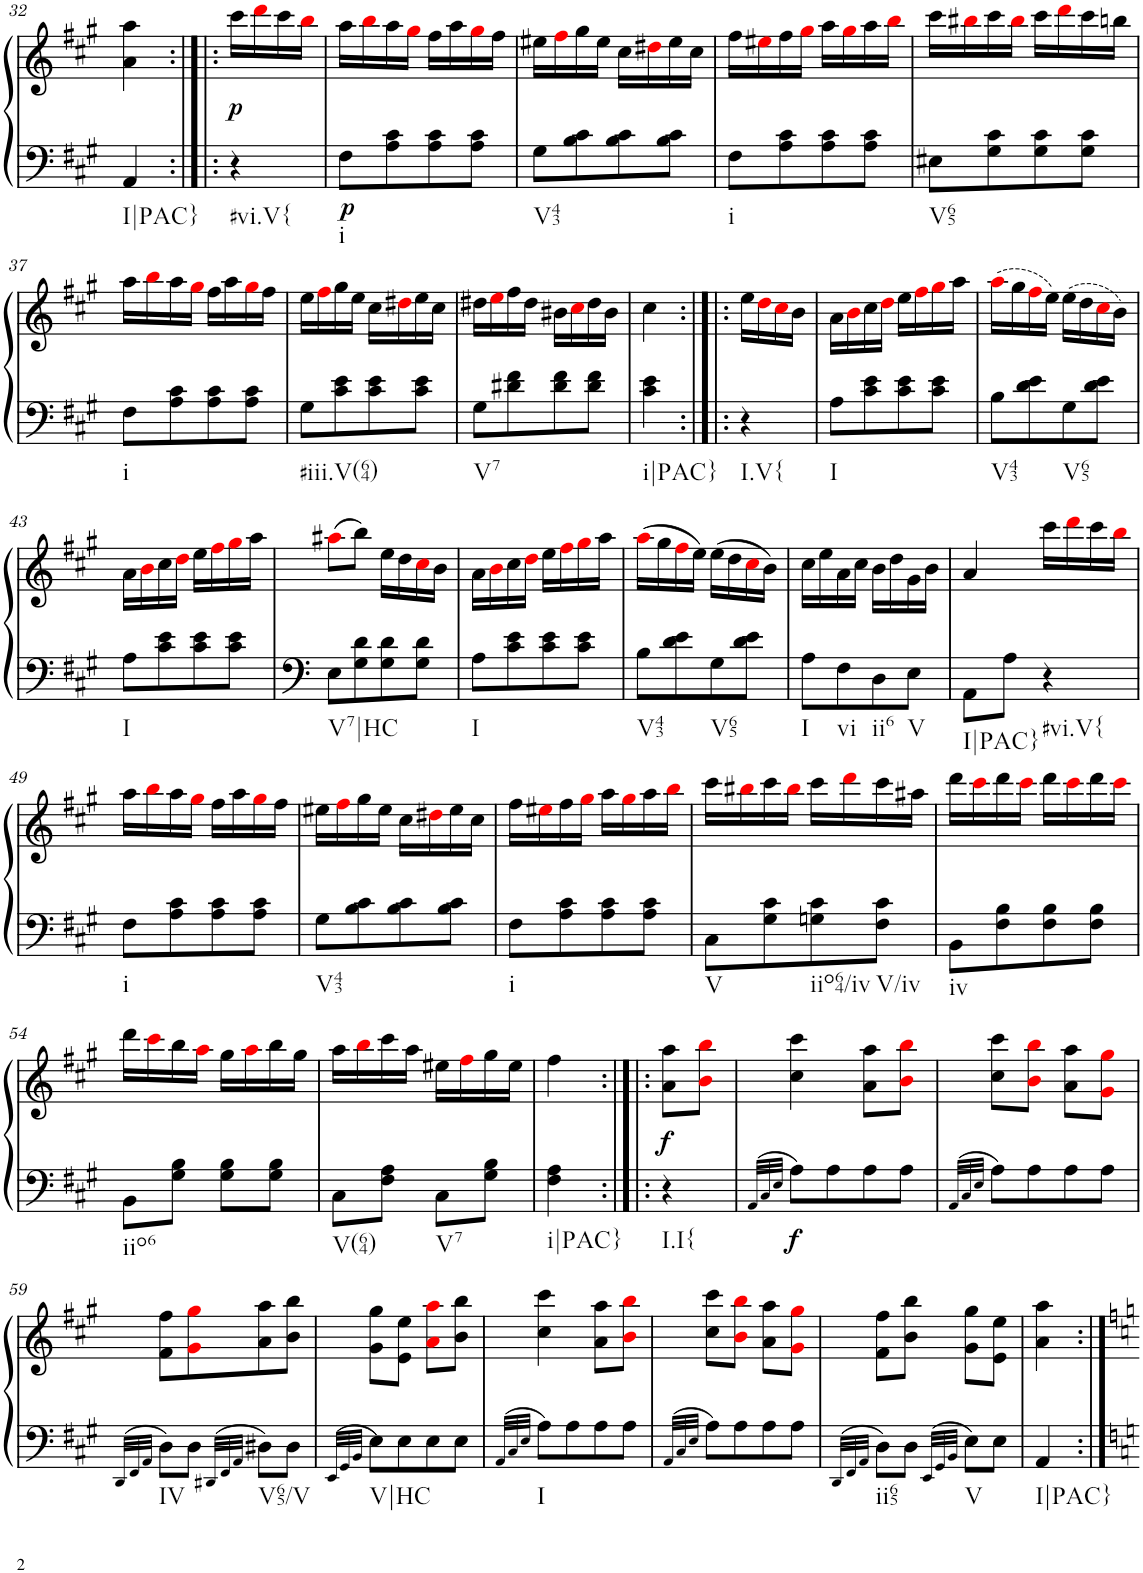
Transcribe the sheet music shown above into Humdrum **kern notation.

**kern	**kern	**dynam
*part1	*part1	*part1
*staff2	*staff1	*staff1/2
*I"Piano, Piano right	*	*
*I'Pno.	*	*
!!LO:PB:g=z
*clefF4	*clefG2	*
*k[f#c#g#]	*k[f#c#g#]	*
*M2/4	*M2/4	*
=32	=32	=32
!LO:TX:b:t=I|PAC}	!	!
4AA/	4a\ 4aa\	.
=32X3:|!|:	=32X3:|!|:	=32X3:|!|:
!LO:TX:b:t=#vi.V{	!	!
!	!	!LO:DY:b
4r	16ccc#\LL	p
.	16dddi\	.
.	16ccc#\	.
.	16bbi\JJ	.
=33	=33	=33
!LO:TX:b:t=i	!	!
!	!	!LO:DY:b=2
8F#\L	16aa\LL	p
.	16bbi\	.
8A\ 8c#\	16aa\	.
.	16gg#i\JJ	.
8A\ 8c#\	16ff#\LL	.
.	16aa\	.
8A\ 8c#\J	16gg#i\	.
.	16ff#\JJ	.
=34	=34	=34
!LO:TX:b:t=V43	!	!
8G#\L	16ee#X\LL	.
.	16ff#i\	.
8B\ 8c#\	16gg#\	.
.	16ee#\JJ	.
8B\ 8c#\	16cc#\LL	.
.	16dd#Xi\	.
8B\ 8c#\J	16ee#\	.
.	16cc#\JJ	.
=35	=35	=35
!LO:TX:b:t=i	!	!
8F#\L	16ff#\LL	.
.	16ee#Xi\	.
8A\ 8c#\	16ff#\	.
.	16gg#i\JJ	.
8A\ 8c#\	16aa\LL	.
.	16gg#i\	.
8A\ 8c#\J	16aa\	.
.	16bbi\JJ	.
=36	=36	=36
!LO:TX:b:t=V65	!	!
8E#X\L	16ccc#\LL	.
.	16bb#Xi\	.
8G#\ 8c#\	16ccc#\	.
.	16bb#i\JJ	.
8G#\ 8c#\	16ccc#\LL	.
.	16dddi\	.
8G#\ 8c#\J	16ccc#\	.
.	16bbn\JJ	.
!!LO:LB:g=z
=37	=37	=37
!LO:TX:b:t=i	!	!
8F#\L	16aa\LL	.
.	16bbi\	.
8A\ 8c#\	16aa\	.
.	16gg#i\JJ	.
8A\ 8c#\	16ff#\LL	.
.	16aa\	.
8A\ 8c#\J	16gg#i\	.
.	16ff#\JJ	.
=38	=38	=38
!LO:TX:b:t=#iii.V(64)	!	!
8G#\L	16ee\LL	.
.	16ff#i\	.
8c#\ 8e\	16gg#\	.
.	16ee\JJ	.
8c#\ 8e\	16cc#\LL	.
.	16dd#Xi\	.
8c#\ 8e\J	16ee\	.
.	16cc#\JJ	.
=39	=39	=39
!LO:TX:b:t=V7	!	!
8G#\L	16dd#X\LL	.
.	16eei\	.
8d#X\ 8f#\	16ff#\	.
.	16dd#\JJ	.
8d#\ 8f#\	16b#X\LL	.
.	16cc#i\	.
8d#\ 8f#\J	16dd#\	.
.	16b#\JJ	.
=40	=40	=40
!LO:TX:b:t=i|PAC}	!	!
4c#\ 4e\	4cc#\	.
=40X4:|!|:	=40X4:|!|:	=40X4:|!|:
!LO:TX:b:t=I.V{	!	!
4r	16ee\LL	.
.	16ddi\	.
.	16cc#i\	.
.	16b\JJ	.
=41	=41	=41
!LO:TX:b:t=I	!	!
8A\L	16a\LL	.
.	16bi\	.
8c#\ 8e\	16cc#\	.
.	16ddi\JJ	.
8c#\ 8e\	16ee\LL	.
.	16ff#i\	.
8c#\ 8e\J	16gg#i\	.
.	16aa\JJ	.
=42	=42	=42
!LO:TX:b:t=V43	!	!
8B\L	(16aai\LL	.
.	16gg#\	.
8d\ 8e\	16ff#i\	.
.	16ee\JJ)	.
!LO:TX:b:t=V65	!	!
8G#\	(16ee\LL	.
.	16dd\	.
8d\ 8e\J	16cc#i\	.
.	16b\JJ)	.
!!LO:LB:g=z
=43	=43	=43
!LO:TX:b:t=I	!	!
8A\L	16a\LL	.
.	16bi\	.
8c#\ 8e\	16cc#\	.
.	16ddi\JJ	.
8c#\ 8e\	16ee\LL	.
.	16ff#i\	.
8c#\ 8e\J	16gg#i\	.
.	16aa\JJ	.
=44	=44	=44
!LO:TX:b:t=V7|HC	!	!
8E\L	(8aa#Xi\L	.
8G#\ 8d\	8bb\J)	.
8G#\ 8d\	16ee\LL	.
.	16dd\	.
8G#\ 8d\J	16cc#i\	.
.	16b\JJ	.
=45	=45	=45
!LO:TX:b:t=I	!	!
8A\L	16a\LL	.
.	16bi\	.
8c#\ 8e\	16cc#\	.
.	16ddi\JJ	.
8c#\ 8e\	16ee\LL	.
.	16ff#i\	.
8c#\ 8e\J	16gg#i\	.
.	16aa\JJ	.
=46	=46	=46
!LO:TX:b:t=V43	!	!
8B\L	(16aai\LL	.
.	16gg#\	.
8d\ 8e\	16ff#i\	.
.	16ee\JJ)	.
!LO:TX:b:t=V65	!	!
8G#\	(16ee\LL	.
.	16dd\	.
8d\ 8e\J	16cc#i\	.
.	16b\JJ)	.
=47	=47	=47
!LO:TX:b:t=I	!	!
8A\L	16cc#\LL	.
.	16ee\	.
!LO:TX:b:t=vi	!	!
8F#\	16a\	.
.	16cc#\JJ	.
!LO:TX:b:t=ii6	!	!
8D\	16b\LL	.
.	16dd\	.
!LO:TX:b:t=V	!	!
8E\J	16g#\	.
.	16b\JJ	.
=48	=48	=48
!LO:TX:b:t=I|PAC}	!	!
8AA\L	4a/	.
8A\J	.	.
!LO:TX:b:t=#vi.V{	!	!
4r	16ccc#\LL	.
.	16dddi\	.
.	16ccc#\	.
.	16bbi\JJ	.
!!LO:LB:g=z
=49	=49	=49
!LO:TX:b:t=i	!	!
8F#\L	16aa\LL	.
.	16bbi\	.
8A\ 8c#\	16aa\	.
.	16gg#i\JJ	.
8A\ 8c#\	16ff#\LL	.
.	16aa\	.
8A\ 8c#\J	16gg#i\	.
.	16ff#\JJ	.
=50	=50	=50
!LO:TX:b:t=V43	!	!
8G#\L	16ee#X\LL	.
.	16ff#i\	.
8B\ 8c#\	16gg#\	.
.	16ee#\JJ	.
8B\ 8c#\	16cc#\LL	.
.	16dd#Xi\	.
8B\ 8c#\J	16ee#\	.
.	16cc#\JJ	.
=51	=51	=51
!LO:TX:b:t=i	!	!
8F#\L	16ff#\LL	.
.	16ee#Xi\	.
8A\ 8c#\	16ff#\	.
.	16gg#i\JJ	.
8A\ 8c#\	16aa\LL	.
.	16gg#i\	.
8A\ 8c#\J	16aa\	.
.	16bbi\JJ	.
=52	=52	=52
!LO:TX:b:t=V	!	!
8C#\L	16ccc#\LL	.
.	16bb#Xi\	.
8G#\ 8c#\	16ccc#\	.
.	16bb#i\JJ	.
!LO:TX:b:t=iio64/iv	!	!
8Gn\ 8c#\	16ccc#\LL	.
.	16dddi\	.
!LO:TX:b:t=V/iv	!	!
8F#\ 8c#\J	16ccc#\	.
.	16aa#X\JJ	.
=53	=53	=53
!LO:TX:b:t=iv	!	!
8BB\L	16ddd\LL	.
.	16ccc#i\	.
8F#\ 8B\	16ddd\	.
.	16ccc#i\JJ	.
8F#\ 8B\	16ddd\LL	.
.	16ccc#i\	.
8F#\ 8B\J	16ddd\	.
.	16ccc#i\JJ	.
!!LO:LB:g=z
=54	=54	=54
!LO:TX:b:t=iio6	!	!
8BB\L	16ddd\LL	.
.	16ccc#i\	.
8G#\ 8B\J	16bb\	.
.	16aai\JJ	.
8G#\ 8B\L	16gg#\LL	.
.	16aai\	.
8G#\ 8B\J	16bb\	.
.	16gg#\JJ	.
=55	=55	=55
!LO:TX:b:t=V(64)	!	!
8C#\L	16aa\LL	.
.	16bbi\	.
8F#\ 8A\J	16ccc#\	.
.	16aa\JJ	.
!LO:TX:b:t=V7	!	!
8C#\L	16ee#X\LL	.
.	16ff#i\	.
8G#\ 8B\J	16gg#\	.
.	16ee#\JJ	.
=56	=56	=56
!LO:TX:b:t=i|PAC}	!	!
4F#\ 4A\	4ff#\	.
=56X5:|!|:	=56X5:|!|:	=56X5:|!|:
!LO:TX:b:t=I.I{	!	!
!	!	!LO:DY:b
4r	8a\ 8aa\L	f
.	8bi\ 8bbi\J	.
=57	=57	=57
32qAA/LLL	.	.
32qC#/	.	.
32qE/JJJ	.	.
!	!	!LO:DY:b=2
8A\L	4cc#\ 4ccc#\	f
8A\	.	.
8A\	8a\ 8aa\L	.
8A\J	8bi\ 8bbi\J	.
=58	=58	=58
32qAA/LLL	.	.
32qC#/	.	.
32qE/JJJ	.	.
8A\L	8cc#\ 8ccc#\L	.
8A\	8bi\ 8bbi\J	.
8A\	8a\ 8aa\L	.
8A\J	8g#i\ 8gg#i\J	.
!!LO:LB:g=z
=59	=59	=59
32qDD/LLL	.	.
32qFF#/	.	.
32qAA/JJJ	.	.
!LO:TX:b:t=IV	!	!
8D\L	8f#\ 8ff#\L	.
8D\J	8g#i\ 8gg#i\	.
32qDD#X/LLL	.	.
32qFF#/	.	.
32qAA/JJJ	.	.
!LO:TX:b:t=V65/V	!	!
8D#X\L	8a\ 8aa\	.
8D#\J	8b\ 8bb\J	.
=60	=60	=60
32qEE/LLL	.	.
32qGG#/	.	.
32qBB/JJJ	.	.
!LO:TX:b:t=V|HC	!	!
8E\L	8g#\ 8gg#\L	.
8E\	8e\ 8ee\J	.
8E\	8ai\ 8aai\L	.
8E\J	8b\ 8bb\J	.
=61	=61	=61
32qAA/LLL	.	.
32qC#/	.	.
32qE/JJJ	.	.
!LO:TX:b:t=I	!	!
8A\L	4cc#\ 4ccc#\	.
8A\	.	.
8A\	8a\ 8aa\L	.
8A\J	8bi\ 8bbi\J	.
=62	=62	=62
32qAA/LLL	.	.
32qC#/	.	.
32qE/JJJ	.	.
8A\L	8cc#\ 8ccc#\L	.
8A\	8bi\ 8bbi\J	.
8A\	8a\ 8aa\L	.
8A\J	8g#i\ 8gg#i\J	.
=63	=63	=63
32qDD/LLL	.	.
32qFF#/	.	.
32qAA/JJJ	.	.
!LO:TX:b:t=ii65	!	!
8D\L	8f#\ 8ff#\L	.
8D\J	8b\ 8bb\J	.
32qEE/LLL	.	.
32qGG#/	.	.
32qBB/JJJ	.	.
!LO:TX:b:t=V	!	!
8E\L	8g#\ 8gg#\L	.
8E\J	8e\ 8ee\J	.
=64	=64	=64
!LO:TX:b:t=I|PAC}	!	!
4AA/	4a\ 4aa\	.
=:|!	=:|!	=:|!
*-	*-	*-
